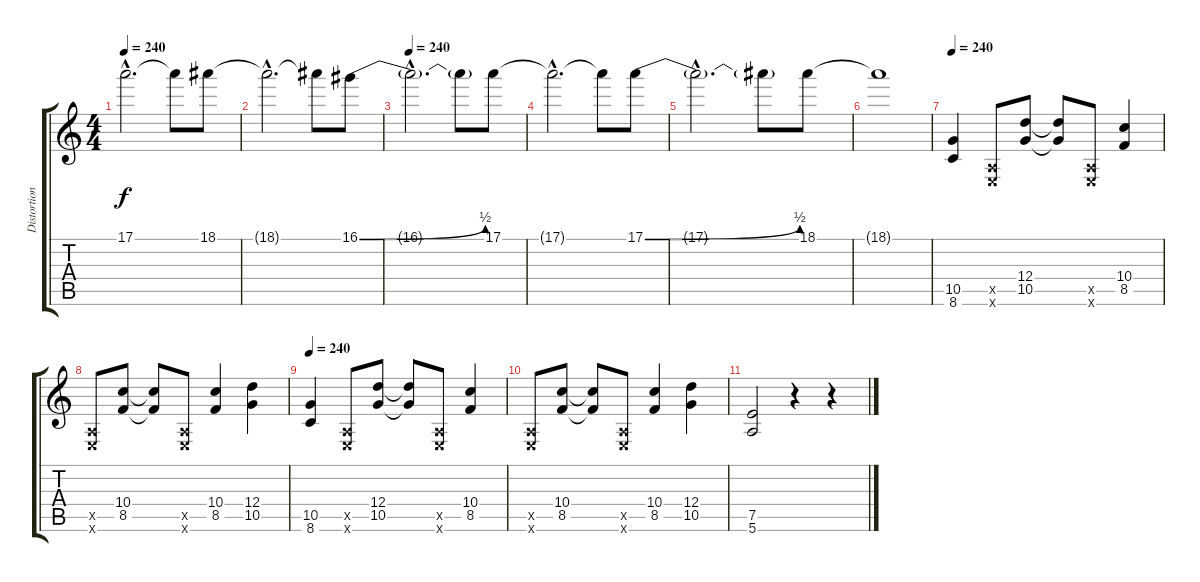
\track ("Distortion Guitar 2" "Distortion") {instrument overdrivenguitar}
\staff {score tabs}
\tuning (E4 B3 G3 D3 A2 E2) {hide}
\ts (4 4)
\tempo 240
\clef g2
\ks c
17.1{hac t}.2{d dy f} 17.1{t}.8 18.1.8 |
18.1{hac t}.2{d} 18.1{t}.8 16.1{be (bend 0 0 60 2)}.8 |
\tempo 240
16.1{hac t}.2{d} 16.1{t}.8 17.1.8 |
17.1{hac t}.2{d} 17.1{t}.8 17.1{be (bend 0 0 60 2)}.8 |
17.1{hac t}.2{d} 17.1{t}.8 18.1.8 |
18.1{t}.1 |
\tempo 240
(10.5 8.6).4 (0.5{x} 0.6{x}).8 (12.4 10.5).8 (12.4{t} 10.5{t}).8 (0.5{x} 0.6{x}).8 (10.4 8.5).4 |
(0.5{x} 0.6{x}).8 (10.4 8.5).8 (10.4{t} 8.5{t}).8 (0.5{x} 0.6{x}).8 (10.4 8.5).4 (12.4 10.5).4 |
\tempo 240
(10.5 8.6).4 (0.5{x} 0.6{x}).8 (12.4 10.5).8 (12.4{t} 10.5{t}).8 (0.5{x} 0.6{x}).8 (10.4 8.5).4 |
(0.5{x} 0.6{x}).8 (10.4 8.5).8 (10.4{t} 8.5{t}).8 (0.5{x} 0.6{x}).8 (10.4 8.5).4 (12.4 10.5).4 |
(7.5 5.6).2 r.4 r.4
